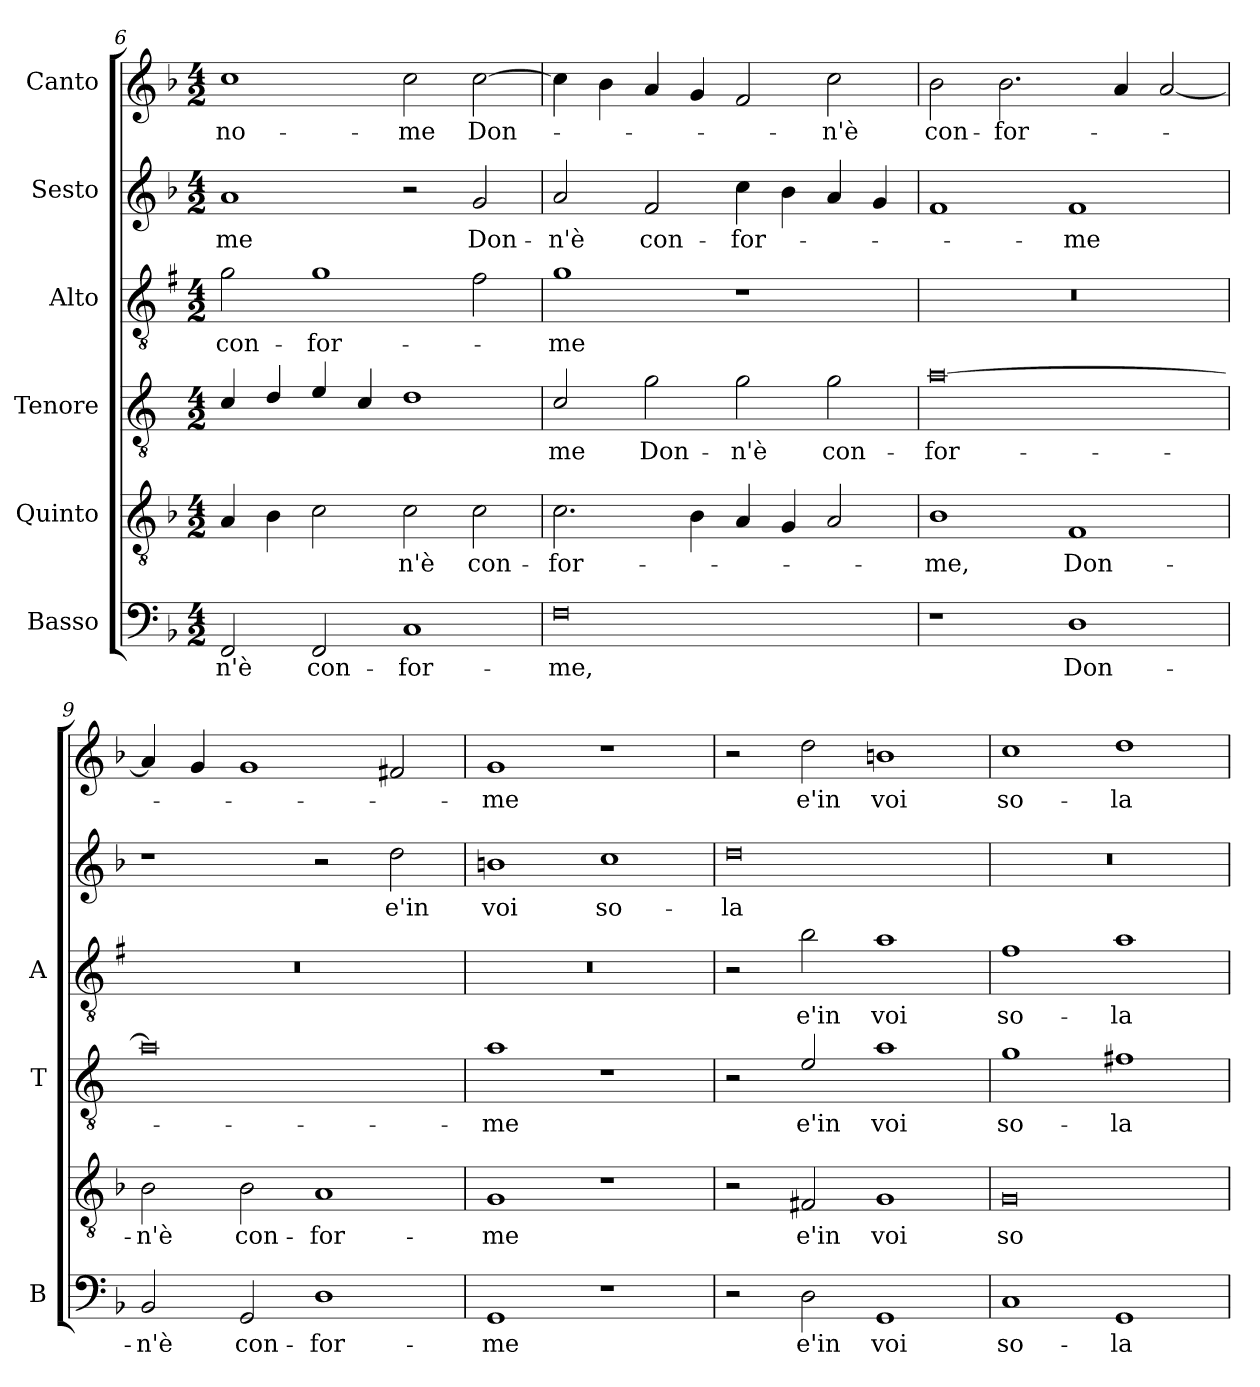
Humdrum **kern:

**kern	**text	**kern	**text	**kern	**text	**kern	**text	**kern	**text	**kern	**text
*part6	*part6	*part5	*part5	*part4	*part4	*part3	*part3	*part2	*part2	*part1	*part1
*staff6	*staff6	*staff5	*staff5	*staff4	*staff4	*staff3	*staff3	*staff2	*staff2	*staff1	*staff1
*I"Basso	*	*I"Quinto	*	*I"Tenore	*	*I"Alto	*	*I"Sesto	*	*I"Canto	*
*I'B	*	*	*	*I'T	*	*I'A	*	*	*	*	*
*clefF4	*	*clefGv2	*	*clefGv2	*	*clefGv2	*	*clefG2	*	*clefG2	*
*	*	*	*	*ITrd4c7	*	*ITrd1c2	*	*	*	*	*
*k[b-]	*	*k[b-]	*	*k[b-]	*	*k[b-]	*	*k[b-]	*	*k[b-]	*
*F:	*	*F:	*	*F:	*	*F:	*	*F:	*	*F:	*
*M4/2	*	*M4/2	*	*M4/2	*	*M4/2	*	*M4/2	*	*M4/2	*
=6	=6	=6	=6	=6	=6	=6	=6	=6	=6	=6	=6
!	!LO:LY:b	!	!	!	!	!	!LO:LY:b	!	!LO:LY:b	!	!LO:LY:b
2FF/	-n'è	4A/	.	4F/	.	2f\	con-	1a	-me	1cc	no-
.	.	4B-\	.	4G/	.	.	.	.	.	.	.
!	!LO:LY:b	!	!	!	!	!	!LO:LY:b	!	!	!	!
2FF/	con-	2c\	.	4A/	.	1f	-for-	.	.	.	.
.	.	.	.	4F/	.	.	.	.	.	.	.
!	!LO:LY:b	!	!LO:LY:b	!	!	!	!	!	!	!	!LO:LY:b
1C	-for-	2c\	-n'è	1G	.	.	.	2r	.	2cc\	-me
!	!	!	!LO:LY:b	!	!	!	!	!	!LO:LY:b	!	!LO:LY:b
.	.	2c\	con-	.	.	2e\	.	2g/	Don-	[2cc\	Don-
=7	=7	=7	=7	=7	=7	=7	=7	=7	=7	=7	=7
!	!LO:LY:b	!	!LO:LY:b	!	!LO:LY:b	!	!LO:LY:b	!	!LO:LY:b	!	!
0F	-me,	2.c\	-for-	2F/	-me	1f	-me	2a/	-n'è	4cc\]	.
.	.	.	.	.	.	.	.	.	.	4b-\	.
!	!	!	!	!	!LO:LY:b	!	!	!	!LO:LY:b	!	!
.	.	.	.	2c\	Don-	.	.	2f/	con-	4a/	.
.	.	4B-\	.	.	.	.	.	.	.	4g/	.
!	!	!	!	!	!LO:LY:b	!	!	!	!LO:LY:b	!	!
.	.	4A/	.	2c\	-n'è	1r	.	4cc\	-for-	2f/	.
.	.	4G/	.	.	.	.	.	4b-\	.	.	.
!	!	!	!	!	!LO:LY:b	!	!	!	!	!	!LO:LY:b
.	.	2A/	.	2c\	con-	.	.	4a/	.	2cc\	-n'è
.	.	.	.	.	.	.	.	4g/	.	.	.
=8	=8	=8	=8	=8	=8	=8	=8	=8	=8	=8	=8
!	!	!	!LO:LY:b	!	!LO:LY:b	!	!	!	!	!	!LO:LY:b
1r	.	1B-	-me,	[0d	-for-	0r	.	1f	.	2b-\	con-
!	!	!	!	!	!	!	!	!	!	!	!LO:LY:b
.	.	.	.	.	.	.	.	.	.	2.b-\	-for-
!	!LO:LY:b	!	!LO:LY:b	!	!	!	!	!	!LO:LY:b	!	!
1D	Don-	1F	Don-	.	.	.	.	1f	-me	.	.
.	.	.	.	.	.	.	.	.	.	4a/	.
.	.	.	.	.	.	.	.	.	.	[2a/	.
!!LO:PB:g=z
=9	=9	=9	=9	=9	=9	=9	=9	=9	=9	=9	=9
!	!LO:LY:b	!	!LO:LY:b	!	!	!	!	!	!	!	!
2BB-/	-n'è	2B-\	-n'è	0d]	.	0r	.	1r	.	4a/]	.
.	.	.	.	.	.	.	.	.	.	4g/	.
!	!LO:LY:b	!	!LO:LY:b	!	!	!	!	!	!	!	!
2GG/	con-	2B-\	con-	.	.	.	.	.	.	1g	.
!	!LO:LY:b	!	!LO:LY:b	!	!	!	!	!	!	!	!
1D	-for-	1A	-for-	.	.	.	.	2r	.	.	.
!	!	!	!	!	!	!	!	!	!LO:LY:b	!	!
.	.	.	.	.	.	.	.	2dd\	e'in	2f#X/	.
=10	=10	=10	=10	=10	=10	=10	=10	=10	=10	=10	=10
!	!LO:LY:b	!	!LO:LY:b	!	!LO:LY:b	!	!	!	!LO:LY:b	!	!LO:LY:b
1GG	-me	1G	-me	1d	-me	0r	.	1bn	voi	1g	-me
!	!	!	!	!	!	!	!	!	!LO:LY:b	!	!
1r	.	1r	.	1r	.	.	.	1cc	so-	1r	.
=11	=11	=11	=11	=11	=11	=11	=11	=11	=11	=11	=11
!	!	!	!	!	!	!	!	!	!LO:LY:b	!	!
2r	.	2r	.	2r	.	2r	.	0dd	-la	2r	.
!	!LO:LY:b	!	!LO:LY:b	!	!LO:LY:b	!	!LO:LY:b	!	!	!	!LO:LY:b
2D\	e'in	2F#X/	e'in	2A/	e'in	2a\	e'in	.	.	2dd\	e'in
!	!LO:LY:b	!	!LO:LY:b	!	!LO:LY:b	!	!LO:LY:b	!	!	!	!LO:LY:b
1GG	voi	1G	voi	1d	voi	1g	voi	.	.	1bn	voi
=12	=12	=12	=12	=12	=12	=12	=12	=12	=12	=12	=12
!	!LO:LY:b	!	!LO:LY:b	!	!LO:LY:b	!	!LO:LY:b	!	!	!	!LO:LY:b
1C	so-	0G	so-	1c	so-	1e	so-	0r	.	1cc	so-
!	!LO:LY:b	!	!	!	!LO:LY:b	!	!LO:LY:b	!	!	!	!LO:LY:b
1GG	-la	.	.	1Bn	-la	1g	-la	.	.	1dd	-la
=	=	=	=	=	=	=	=	=	=	=	=
*-	*-	*-	*-	*-	*-	*-	*-	*-	*-	*-	*-
